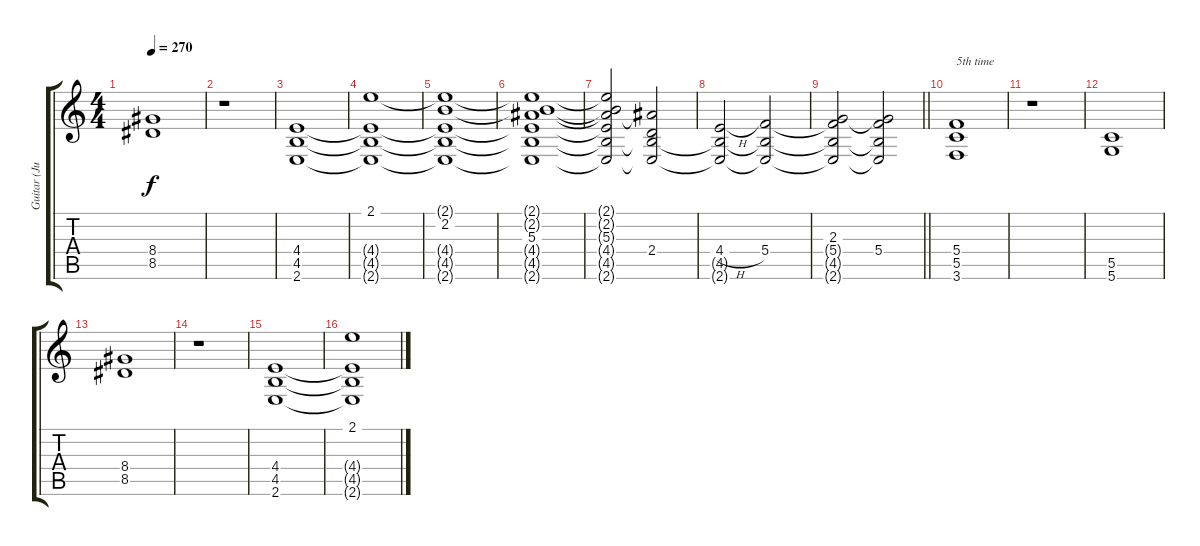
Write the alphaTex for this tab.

\track ("Guitar (Juha)" "Guitar (Ju") {instrument distortionguitar}
\staff {score tabs}
\tuning (D4 A3 F3 C3 G2 D2) {hide}
\ts (4 4)
\tempo 270
\clef g2
\ks c
(8.4 8.5).1{dy f} |
r.1 |
(4.4 4.5 2.6).1 |
(2.1 4.4{t} 4.5{t} 2.6{t}).1 |
(2.1{t} 2.2 4.4{t} 4.5{t} 2.6{t}).1 |
(2.1{t} 2.2{t} 5.3 4.4{t} 4.5{t} 2.6{t}).1 |
(2.1{t} 2.2{t} 5.3{t} 4.4{t} 4.5{t} 2.6{t}).2 (5.3{t} 2.4 4.5{t} 2.6{t}).2 |
(4.4{h} 4.5{t} 2.6{t}).2 (5.4 4.5{t} 2.6{t}).2 |
\barLineRight lightlight
(2.3 5.4{t} 4.5{t} 2.6{t}).2 (2.3{t} 5.4 4.5{t} 2.6{t}).2 |
(5.4 5.5 3.6).1{txt "5th time"} |
r.1 |
(5.5 5.6).1 |
(8.4 8.5).1 |
r.1 |
(4.4 4.5 2.6).1 |
(2.1 4.4{t} 4.5{t} 2.6{t}).1
